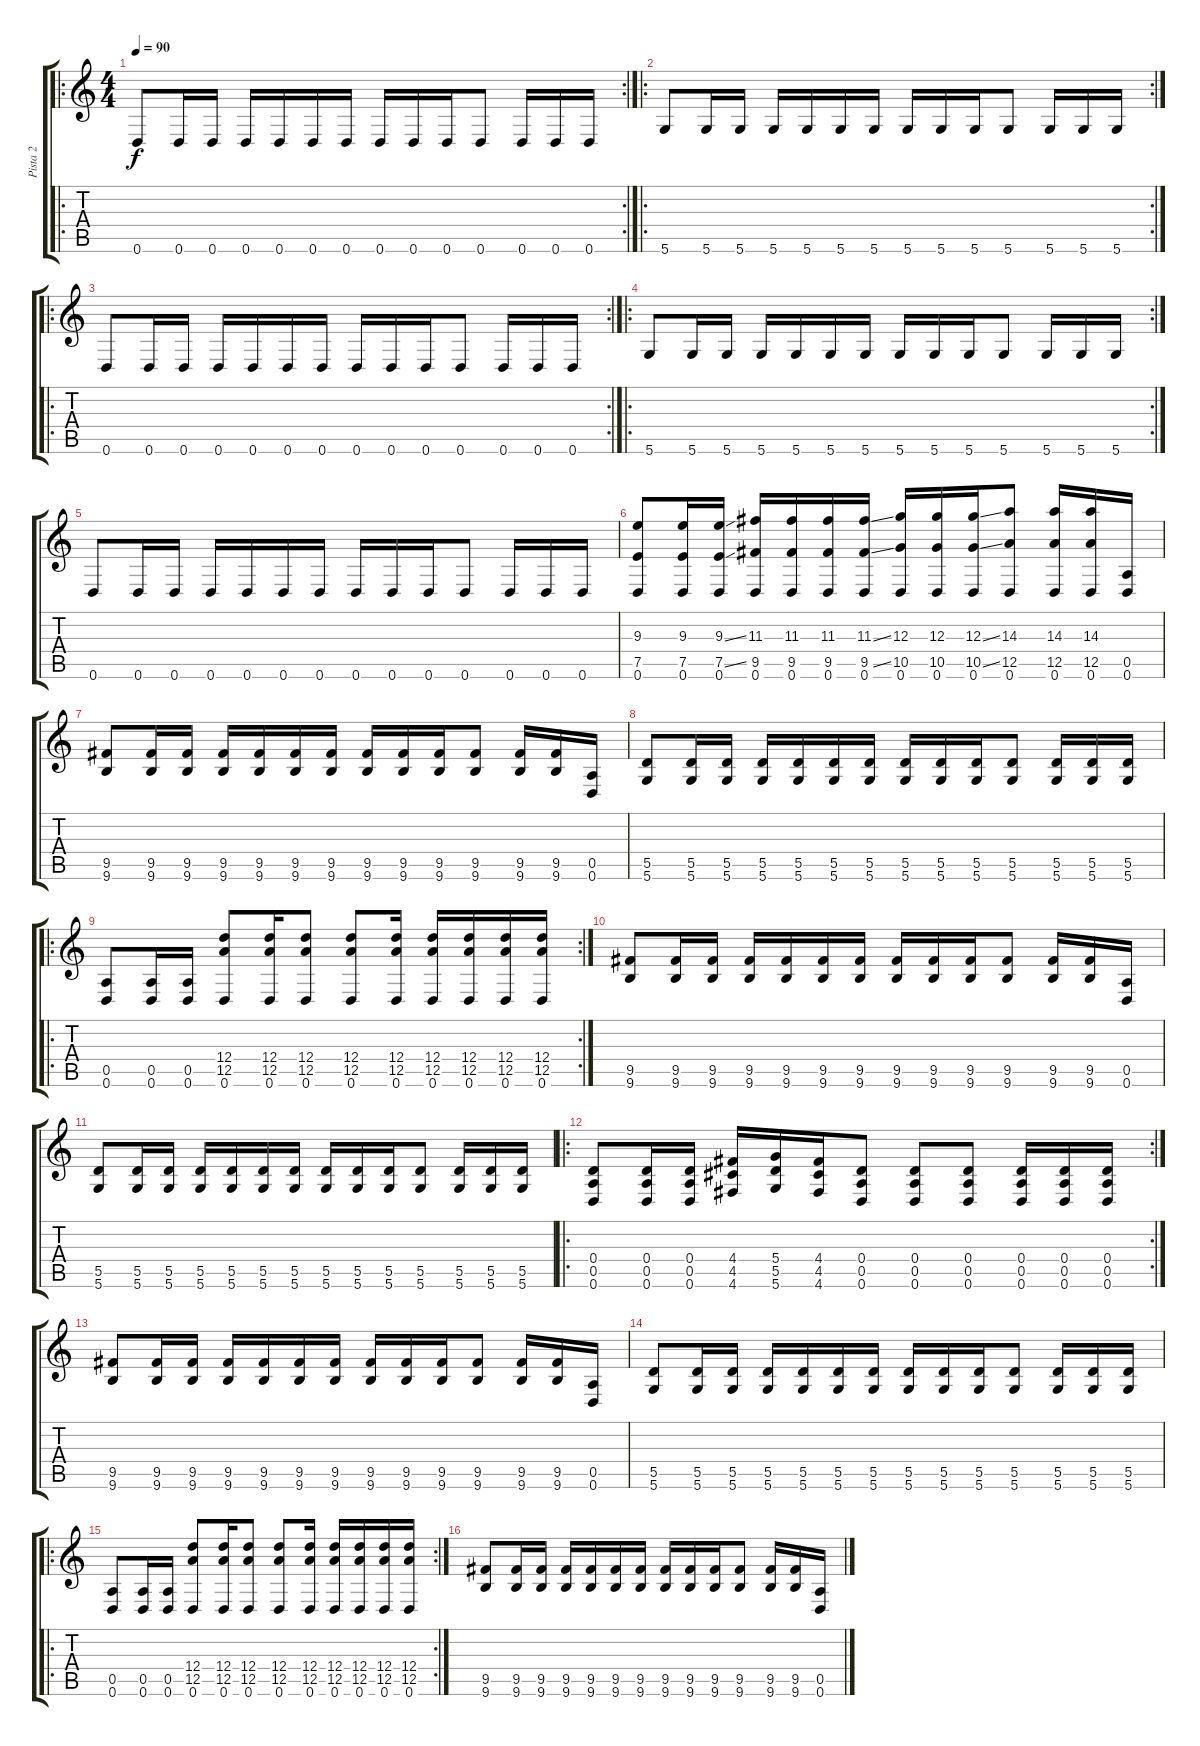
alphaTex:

\track ("Pista 2" "Pista 2") {instrument overdrivenguitar}
\staff {score tabs}
\tuning (E4 B3 G3 D3 A2 D2) {hide}
\ro
\rc 2
\ts (4 4)
\tempo 90
\clef g2
\ks c
0.6.8{dy f instrument overdrivenguitar} 0.6.16 0.6.16 0.6.16 0.6.16 0.6.16 0.6.16 0.6.16 0.6.16 0.6.16 0.6.8 0.6.16 0.6.16 0.6.16 |
\ro
\rc 2
5.6.8 5.6.16 5.6.16 5.6.16 5.6.16 5.6.16 5.6.16 5.6.16 5.6.16 5.6.16 5.6.8 5.6.16 5.6.16 5.6.16 |
\ro
\rc 2
0.6.8 0.6.16 0.6.16 0.6.16 0.6.16 0.6.16 0.6.16 0.6.16 0.6.16 0.6.16 0.6.8 0.6.16 0.6.16 0.6.16 |
\ro
\rc 2
5.6.8 5.6.16 5.6.16 5.6.16 5.6.16 5.6.16 5.6.16 5.6.16 5.6.16 5.6.16 5.6.8 5.6.16 5.6.16 5.6.16 |
0.6.8 0.6.16 0.6.16 0.6.16 0.6.16 0.6.16 0.6.16 0.6.16 0.6.16 0.6.16 0.6.8 0.6.16 0.6.16 0.6.16 |
(9.3 7.5 0.6).8 (9.3 7.5 0.6).16 (9.3{ss} 7.5{ss} 0.6).16 (11.3 9.5 0.6).16 (11.3 9.5 0.6).16 (11.3 9.5 0.6).16 (11.3{ss} 9.5{ss} 0.6).16 (12.3 10.5 0.6).16 (12.3 10.5 0.6).16 (12.3{ss} 10.5{ss} 0.6).16 (14.3 12.5 0.6).8 (14.3 12.5 0.6).16 (14.3 12.5 0.6).16 (0.5 0.6).16 |
(9.5 9.6).8 (9.5 9.6).16 (9.5 9.6).16 (9.5 9.6).16 (9.5 9.6).16 (9.5 9.6).16 (9.5 9.6).16 (9.5 9.6).16 (9.5 9.6).16 (9.5 9.6).16 (9.5 9.6).8 (9.5 9.6).16 (9.5 9.6).16 (0.5 0.6).16 |
(5.5 5.6).8 (5.5 5.6).16 (5.5 5.6).16 (5.5 5.6).16 (5.5 5.6).16 (5.5 5.6).16 (5.5 5.6).16 (5.5 5.6).16 (5.5 5.6).16 (5.5 5.6).16 (5.5 5.6).8 (5.5 5.6).16 (5.5 5.6).16 (5.5 5.6).16 |
\ro
\rc 2
(0.5 0.6).8 (0.5 0.6).16 (0.5 0.6).16 (12.4 12.5 0.6).8 (12.4 12.5 0.6).16 (12.4 12.5 0.6).8 (12.4 12.5 0.6).8 (12.4 12.5 0.6).16 (12.4 12.5 0.6).16 (12.4 12.5 0.6).16 (12.4 12.5 0.6).16 (12.4 12.5 0.6).16 |
(9.5 9.6).8 (9.5 9.6).16 (9.5 9.6).16 (9.5 9.6).16 (9.5 9.6).16 (9.5 9.6).16 (9.5 9.6).16 (9.5 9.6).16 (9.5 9.6).16 (9.5 9.6).16 (9.5 9.6).8 (9.5 9.6).16 (9.5 9.6).16 (0.5 0.6).16 |
(5.5 5.6).8 (5.5 5.6).16 (5.5 5.6).16 (5.5 5.6).16 (5.5 5.6).16 (5.5 5.6).16 (5.5 5.6).16 (5.5 5.6).16 (5.5 5.6).16 (5.5 5.6).16 (5.5 5.6).8 (5.5 5.6).16 (5.5 5.6).16 (5.5 5.6).16 |
\ro
\rc 2
(0.4 0.5 0.6).8 (0.4 0.5 0.6).16 (0.4 0.5 0.6).16 (4.4 4.5 4.6).16 (5.4 5.5 5.6).16 (4.4 4.5 4.6).16 (0.4 0.5 0.6).8 (0.4 0.5 0.6).8 (0.4 0.5 0.6).8 (0.4 0.5 0.6).16 (0.4 0.5 0.6).16 (0.4 0.5 0.6).16 |
(9.5 9.6).8 (9.5 9.6).16 (9.5 9.6).16 (9.5 9.6).16 (9.5 9.6).16 (9.5 9.6).16 (9.5 9.6).16 (9.5 9.6).16 (9.5 9.6).16 (9.5 9.6).16 (9.5 9.6).8 (9.5 9.6).16 (9.5 9.6).16 (0.5 0.6).16 |
(5.5 5.6).8 (5.5 5.6).16 (5.5 5.6).16 (5.5 5.6).16 (5.5 5.6).16 (5.5 5.6).16 (5.5 5.6).16 (5.5 5.6).16 (5.5 5.6).16 (5.5 5.6).16 (5.5 5.6).8 (5.5 5.6).16 (5.5 5.6).16 (5.5 5.6).16 |
\ro
\rc 2
(0.5 0.6).8 (0.5 0.6).16 (0.5 0.6).16 (12.4 12.5 0.6).8 (12.4 12.5 0.6).16 (12.4 12.5 0.6).8 (12.4 12.5 0.6).8 (12.4 12.5 0.6).16 (12.4 12.5 0.6).16 (12.4 12.5 0.6).16 (12.4 12.5 0.6).16 (12.4 12.5 0.6).16 |
(9.5 9.6).8 (9.5 9.6).16 (9.5 9.6).16 (9.5 9.6).16 (9.5 9.6).16 (9.5 9.6).16 (9.5 9.6).16 (9.5 9.6).16 (9.5 9.6).16 (9.5 9.6).16 (9.5 9.6).8 (9.5 9.6).16 (9.5 9.6).16 (0.5 0.6).16
